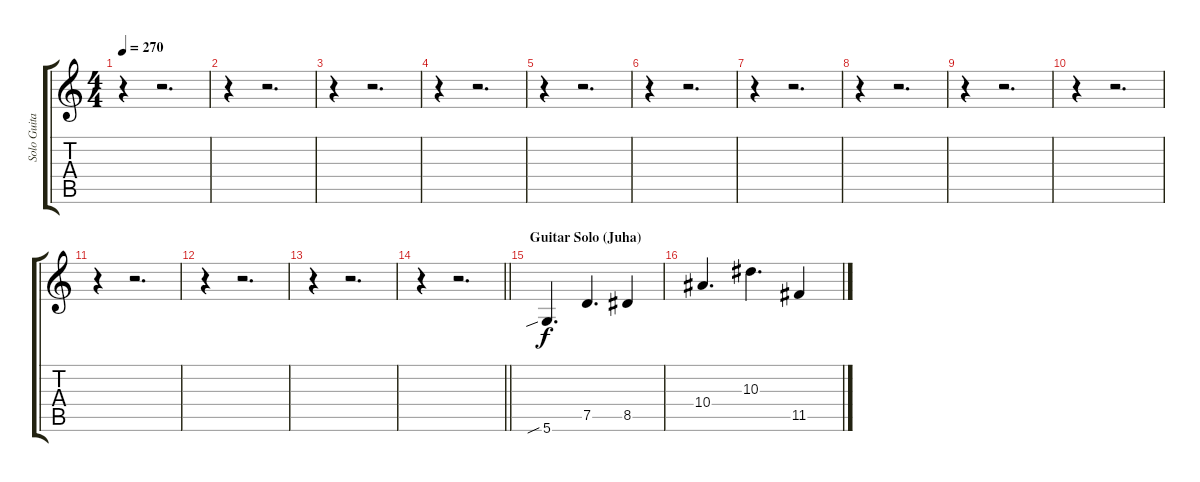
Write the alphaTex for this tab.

\track ("Solo Guitar / Juha" "Solo Guita") {instrument distortionguitar}
\staff {score tabs}
\tuning (D4 A3 F3 C3 G2 D2) {hide}
\ts (4 4)
\tempo 270
\clef g2
\ks c
r.4{dy f} r.2{d} |
r.4 r.2{d} |
r.4 r.2{d} |
r.4 r.2{d} |
r.4 r.2{d} |
r.4 r.2{d} |
r.4 r.2{d} |
r.4 r.2{d} |
r.4 r.2{d} |
r.4 r.2{d} |
r.4 r.2{d} |
r.4 r.2{d} |
r.4 r.2{d} |
\barLineRight lightlight
r.4 r.2{d} |
\section ("" "Guitar Solo (Juha)")
5.6{sib}.4{d} 7.5.4{d} 8.5.4 |
10.4.4{d} 10.3.4{d} 11.5.4
